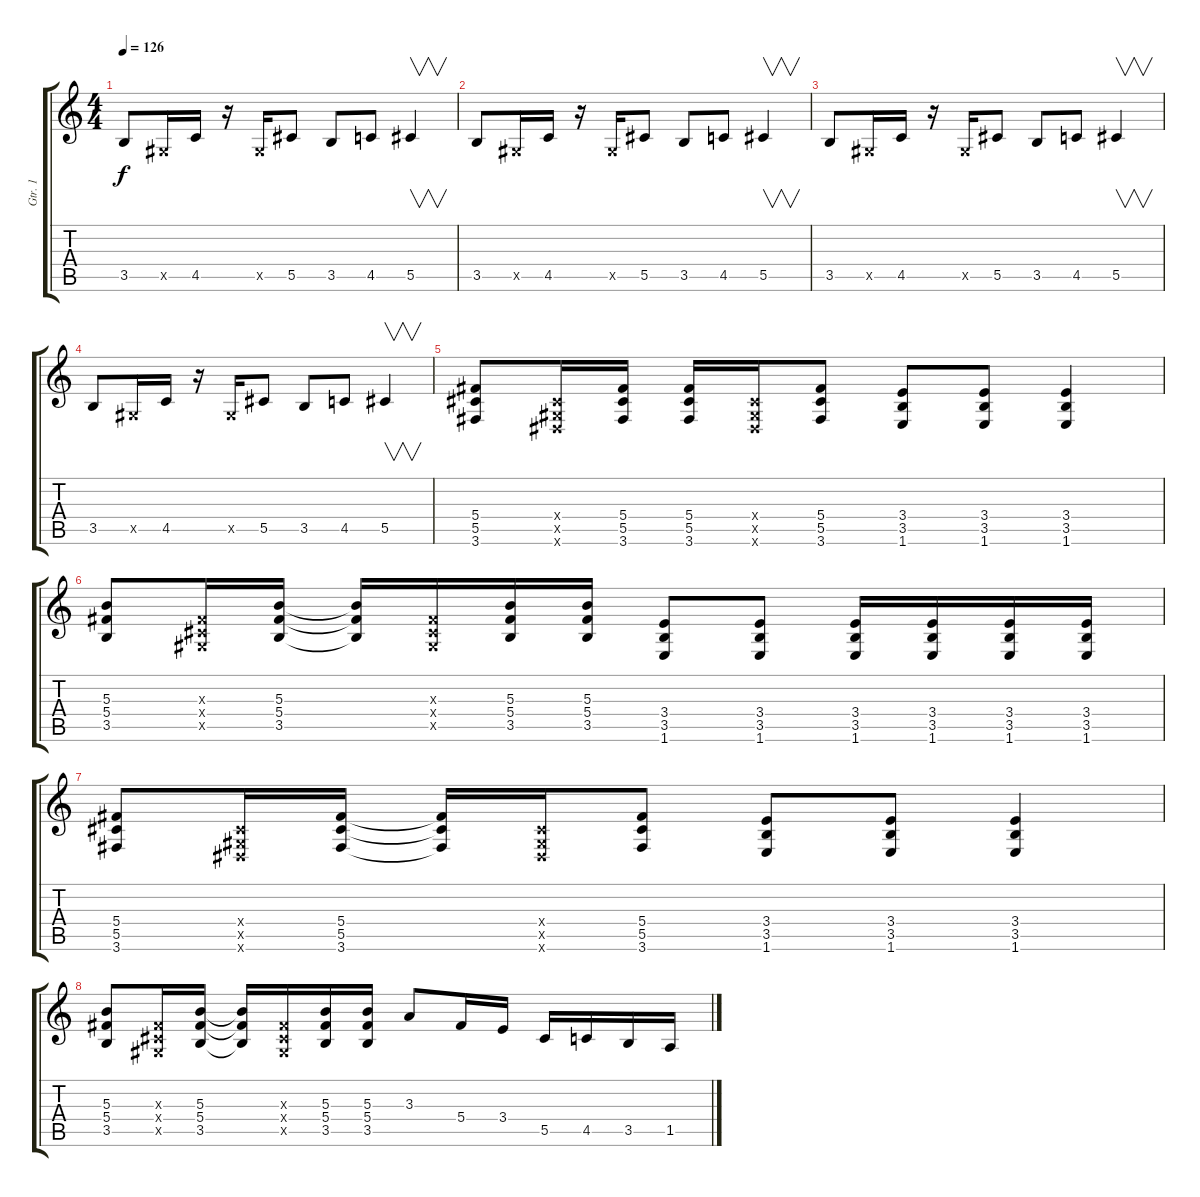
\track ("Gtr. 1" "Gtr. 1") {instrument distortionguitar}
\staff {score tabs}
\tuning (Eb4 Bb3 Gb3 Db3 Ab2 Eb2) {hide}
\ts (4 4)
\tempo 126
\clef g2
\ks c
3.5.8{dy f} 0.5{x}.16 4.5.16 r.16 0.5{x}.16 5.5.8 3.5.8 4.5.8 5.5.4{v} |
3.5.8 0.5{x}.16 4.5.16 r.16 0.5{x}.16 5.5.8 3.5.8 4.5.8 5.5.4{v} |
3.5.8 0.5{x}.16 4.5.16 r.16 0.5{x}.16 5.5.8 3.5.8 4.5.8 5.5.4{v} |
3.5.8 0.5{x}.16 4.5.16 r.16 0.5{x}.16 5.5.8 3.5.8 4.5.8 5.5.4{v} |
(5.4 5.5 3.6).8 (0.4{x} 0.5{x} 0.6{x}).16 (5.4 5.5 3.6).16 (5.4 5.5 3.6).16 (0.4{x} 0.5{x} 0.6{x}).16 (5.4 5.5 3.6).8 (3.4 3.5 1.6).8 (3.4 3.5 1.6).8 (3.4 3.5 1.6).4 |
(5.3 5.4 3.5).8 (0.3{x} 0.4{x} 0.5{x}).16 (5.3 5.4 3.5).16 (5.3{t} 5.4{t} 3.5{t}).16 (0.3{x} 0.4{x} 0.5{x}).16 (5.3 5.4 3.5).16 (5.3 5.4 3.5).16 (3.4 3.5 1.6).8 (3.4 3.5 1.6).8 (3.4 3.5 1.6).16 (3.4 3.5 1.6).16 (3.4 3.5 1.6).16 (3.4 3.5 1.6).16 |
(5.4 5.5 3.6).8 (0.4{x} 0.5{x} 0.6{x}).16 (5.4 5.5 3.6).16 (5.4{t} 5.5{t} 3.6{t}).16 (0.4{x} 0.5{x} 0.6{x}).16 (5.4 5.5 3.6).8 (3.4 3.5 1.6).8 (3.4 3.5 1.6).8 (3.4 3.5 1.6).4 |
(5.3 5.4 3.5).8 (0.3{x} 0.4{x} 0.5{x}).16 (5.3 5.4 3.5).16 (5.3{t} 5.4{t} 3.5{t}).16 (0.3{x} 0.4{x} 0.5{x}).16 (5.3 5.4 3.5).16 (5.3 5.4 3.5).16 3.3.8 5.4.16 3.4.16 5.5.16 4.5.16 3.5.16 1.5.16
